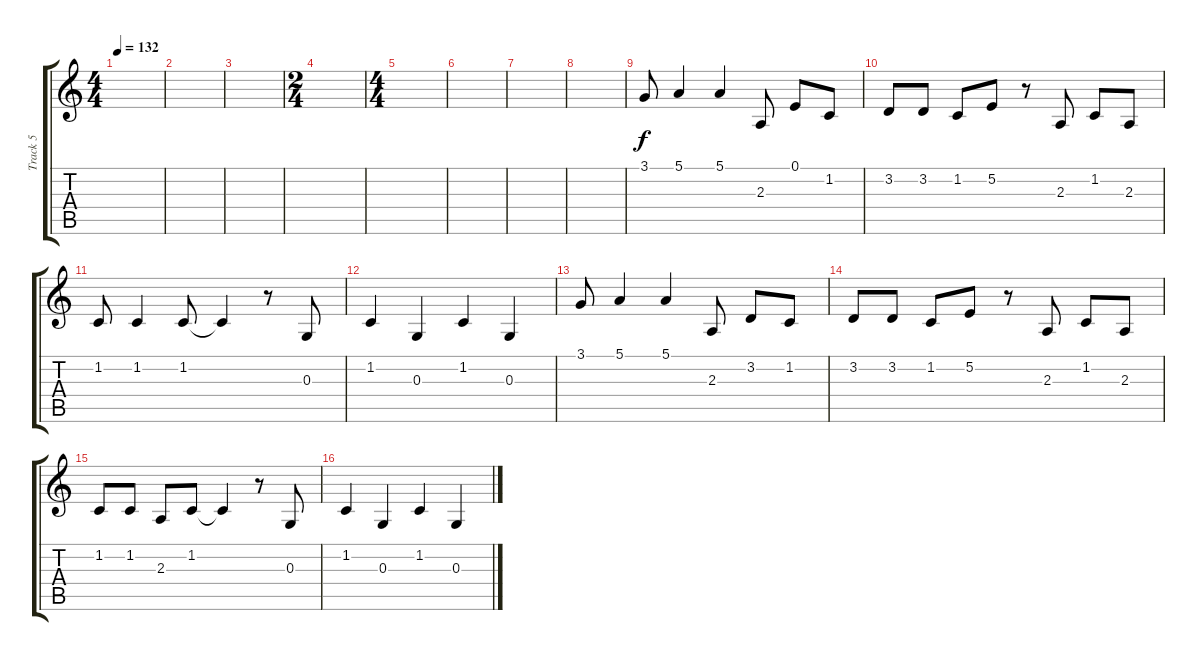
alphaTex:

\track ("Track 5" "Track 5") {instrument shanai}
\staff {score tabs}
\tuning (E4 B3 G3 D3 A2 E2) {hide}
\ts (4 4)
\tempo 132
\clef g2
\ks c
|
|
|
\ts (2 4)
|
\ts (4 4)
|
|
|
|
3.1.8 5.1.4 5.1.4 2.3.8 0.1.8 1.2.8 |
3.2.8 3.2.8 1.2.8 5.2.8 r.8 2.3.8 1.2.8 2.3.8 |
1.2.8 1.2.4 1.2.8 1.2{t}.4 r.8 0.3.8 |
1.2.4 0.3.4 1.2.4 0.3.4 |
3.1.8 5.1.4 5.1.4 2.3.8 3.2.8 1.2.8 |
3.2.8 3.2.8 1.2.8 5.2.8 r.8 2.3.8 1.2.8 2.3.8 |
1.2.8 1.2.8 2.3.8 1.2.8 1.2{t}.4 r.8 0.3.8 |
1.2.4 0.3.4 1.2.4 0.3.4
